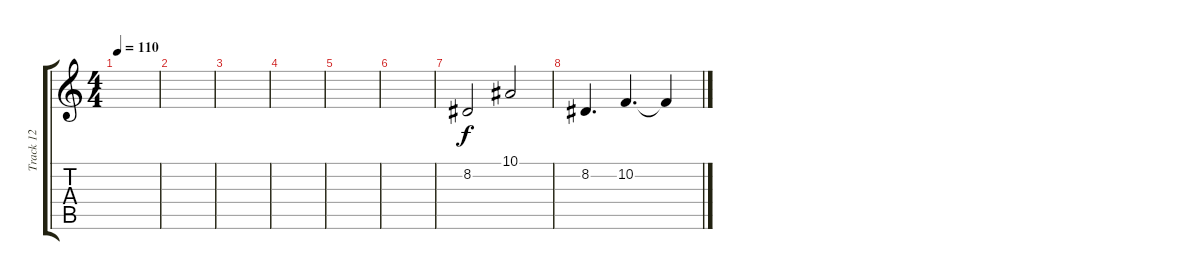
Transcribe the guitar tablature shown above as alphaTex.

\track ("Track 12" "Track 12") {instrument choiraahs}
\staff {score tabs}
\tuning (C4 G3 Eb3 Bb2 F2 C2) {hide}
\ts (4 4)
\tempo 110
\clef g2
\ks c
|
|
|
|
|
|
8.2.2 10.1.2 |
8.2.4{d} 10.2.4{d} 10.2{t}.4
